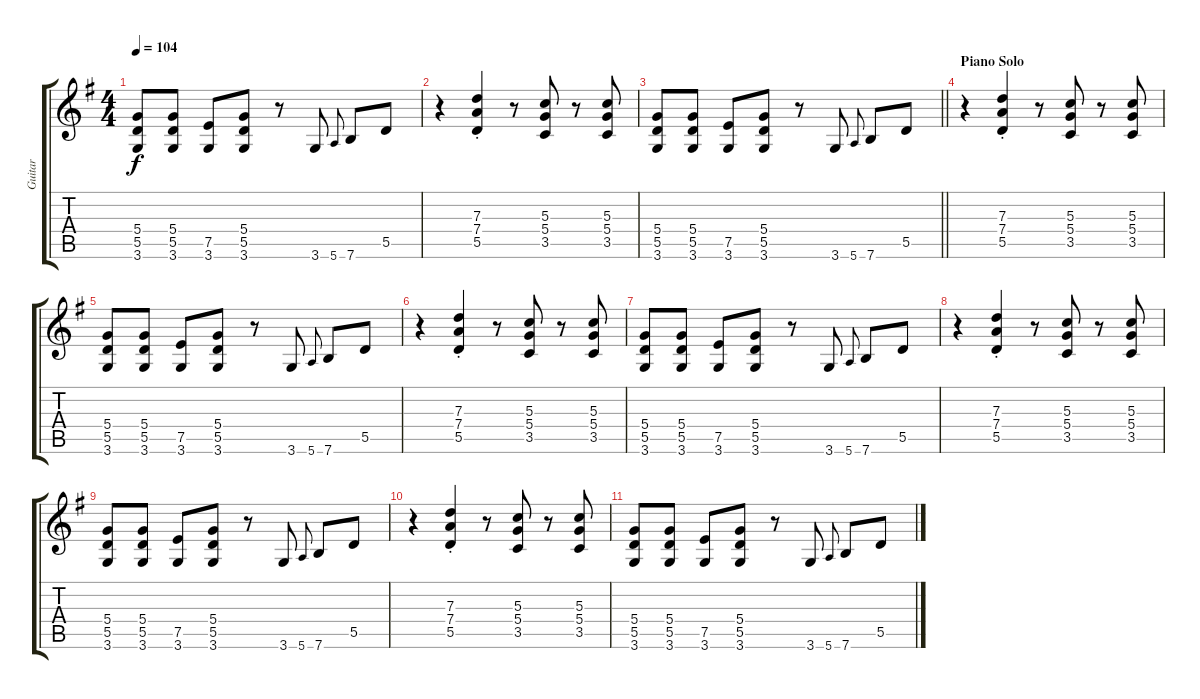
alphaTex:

\track ("Guitar" "Guitar") {instrument overdrivenguitar}
\staff {score tabs}
\tuning (E4 B3 G3 D3 A2 E2) {hide}
\ts (4 4)
\tempo 104
\clef g2
\ks g
(5.4 5.5 3.6).8{dy f} (5.4 5.5 3.6).8 (7.5 3.6).8 (5.4 5.5 3.6).8 r.8 3.6.8 5.6.8{gr onbeat} 7.6.8 5.5.8 |
r.4 (7.3{st} 7.4{st} 5.5{st}).4 r.8 (5.3 5.4 3.5).8 r.8 (5.3 5.4 3.5).8 |
\barLineRight lightlight
(5.4 5.5 3.6).8 (5.4 5.5 3.6).8 (7.5 3.6).8 (5.4 5.5 3.6).8 r.8 3.6.8 5.6.8{gr onbeat} 7.6.8 5.5.8 |
\section ("" "Piano Solo")
r.4 (7.3{st} 7.4{st} 5.5{st}).4 r.8 (5.3 5.4 3.5).8 r.8 (5.3 5.4 3.5).8 |
(5.4 5.5 3.6).8 (5.4 5.5 3.6).8 (7.5 3.6).8 (5.4 5.5 3.6).8 r.8 3.6.8 5.6.8{gr onbeat} 7.6.8 5.5.8 |
r.4 (7.3{st} 7.4{st} 5.5{st}).4 r.8 (5.3 5.4 3.5).8 r.8 (5.3 5.4 3.5).8 |
(5.4 5.5 3.6).8 (5.4 5.5 3.6).8 (7.5 3.6).8 (5.4 5.5 3.6).8 r.8 3.6.8 5.6.8{gr onbeat} 7.6.8 5.5.8 |
r.4 (7.3{st} 7.4{st} 5.5{st}).4 r.8 (5.3 5.4 3.5).8 r.8 (5.3 5.4 3.5).8 |
(5.4 5.5 3.6).8 (5.4 5.5 3.6).8 (7.5 3.6).8 (5.4 5.5 3.6).8 r.8 3.6.8 5.6.8{gr onbeat} 7.6.8 5.5.8 |
r.4 (7.3{st} 7.4{st} 5.5{st}).4 r.8 (5.3 5.4 3.5).8 r.8 (5.3 5.4 3.5).8 |
(5.4 5.5 3.6).8 (5.4 5.5 3.6).8 (7.5 3.6).8 (5.4 5.5 3.6).8 r.8 3.6.8 5.6.8{gr onbeat} 7.6.8 5.5.8
